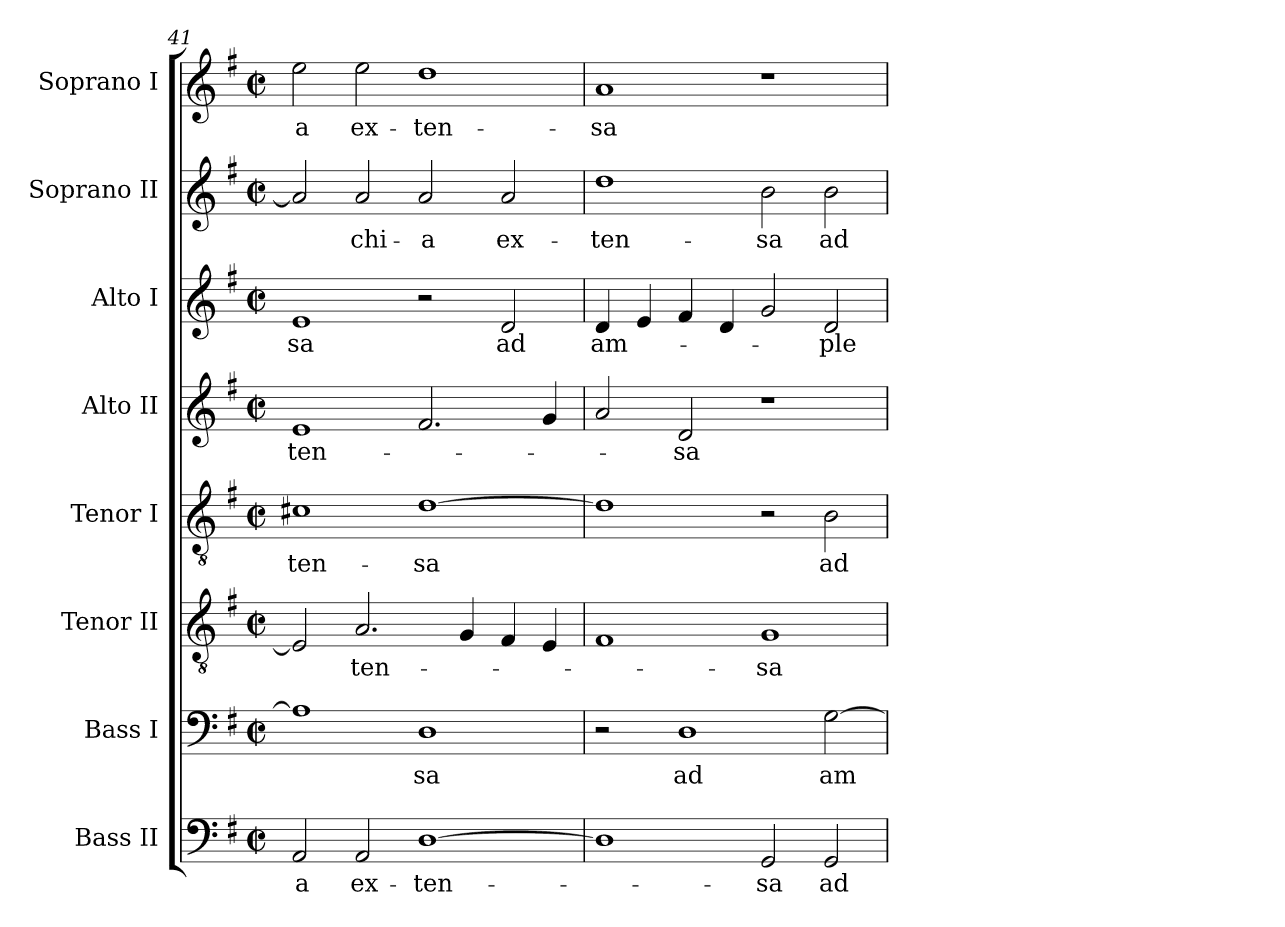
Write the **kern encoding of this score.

**kern	**text	**kern	**text	**kern	**text	**kern	**text	**kern	**text	**kern	**text	**kern	**text	**kern	**text
*part8	*part8	*part7	*part7	*part6	*part6	*part5	*part5	*part4	*part4	*part3	*part3	*part2	*part2	*part1	*part1
*staff8	*staff8	*staff7	*staff7	*staff6	*staff6	*staff5	*staff5	*staff4	*staff4	*staff3	*staff3	*staff2	*staff2	*staff1	*staff1
*I"Bass II	*	*I"Bass I	*	*I"Tenor II	*	*I"Tenor I	*	*I"Alto II	*	*I"Alto I	*	*I"Soprano II	*	*I"Soprano I	*
*I'BII	*	*I'BI	*	*I'TII	*	*I'TI	*	*I'AII	*	*I'AI	*	*	*	*	*
!!LO:PB:g=z
*clefF4	*	*clefF4	*	*clefGv2	*	*clefGv2	*	*clefG2	*	*clefG2	*	*clefG2	*	*clefG2	*
*k[f#]	*	*k[f#]	*	*k[f#]	*	*k[f#]	*	*k[f#]	*	*k[f#]	*	*k[f#]	*	*k[f#]	*
*G:	*	*G:	*	*G:	*	*G:	*	*G:	*	*G:	*	*G:	*	*G:	*
*M2/2	*	*M2/2	*	*M2/2	*	*M2/2	*	*M2/2	*	*M2/2	*	*M2/2	*	*M2/2	*
*met(c|)	*	*met(c|)	*	*met(c|)	*	*met(c|)	*	*met(c|)	*	*met(c|)	*	*met(c|)	*	*met(c|)	*
=41	=41	=41	=41	=41	=41	=41	=41	=41	=41	=41	=41	=41	=41	=41	=41
!	!LO:LY:b:color=#000000	!	!	!	!	!	!	!	!	!	!	!	!	!	!
!	!	!	!	!	!	!	!LO:LY:b:color=#000000	!	!	!	!	!	!	!	!
!	!	!	!	!	!	!	!	!	!LO:LY:b:color=#000000	!	!	!	!	!	!
!	!	!	!	!	!	!	!	!	!	!	!LO:LY:b:color=#000000	!	!	!	!
!	!	!	!	!	!	!	!	!	!	!	!	!	!	!	!LO:LY:b:color=#000000
2AAi/	-a	1Ai]	.	2Ei/]	.	1c#Xi	-ten-	1ei	-ten-	1ei	-sa	2ai/]	.	2eei\	-a
!	!LO:LY:b:color=#000000	!	!	!	!	!	!	!	!	!	!	!	!	!	!
!	!	!	!	!	!LO:LY:b:color=#000000	!	!	!	!	!	!	!	!	!	!
!	!	!	!	!	!	!	!	!	!	!	!	!	!LO:LY:b:color=#000000	!	!
!	!	!	!	!	!	!	!	!	!	!	!	!	!	!	!LO:LY:b:color=#000000
2AAi/	ex-	.	.	2.Ai/	-ten-	.	.	.	.	.	.	2ai/	-chi-	2eei\	ex-
!	!LO:LY:b:color=#000000	!	!	!	!	!	!	!	!	!	!	!	!	!	!
!	!	!	!LO:LY:b:color=#000000	!	!	!	!	!	!	!	!	!	!	!	!
!	!	!	!	!	!	!	!LO:LY:b:color=#000000	!	!	!	!	!	!	!	!
!	!	!	!	!	!	!	!	!	!	!	!	!	!LO:LY:b:color=#000000	!	!
!	!	!	!	!	!	!	!	!	!	!	!	!	!	!	!LO:LY:b:color=#000000
[>1Di	-ten-	1Di	-sa	.	.	[>1di	-sa	2.f#i/	.	2r	.	2ai/	-a	1ddi	-ten-
.	.	.	.	4Gi/	.	.	.	.	.	.	.	.	.	.	.
!	!	!	!	!	!	!	!	!	!	!	!LO:LY:b:color=#000000	!	!	!	!
!	!	!	!	!	!	!	!	!	!	!	!	!	!LO:LY:b:color=#000000	!	!
.	.	.	.	4F#i/	.	.	.	.	.	2di/	ad	2ai/	ex-	.	.
.	.	.	.	4Ei/	.	.	.	4gi/	.	.	.	.	.	.	.
=42	=42	=42	=42	=42	=42	=42	=42	=42	=42	=42	=42	=42	=42	=42	=42
!	!	!	!	!	!	!	!	!	!	!	!LO:LY:b:color=#000000	!	!	!	!
!	!	!	!	!	!	!	!	!	!	!	!	!	!LO:LY:b:color=#000000	!	!
!	!	!	!	!	!	!	!	!	!	!	!	!	!	!	!LO:LY:b:color=#000000
1Di]	.	2r	.	1F#i	.	1di]	.	2ai/	.	4di/	am-	1ddi	-ten-	1ai	-sa
.	.	.	.	.	.	.	.	.	.	4ei/	.	.	.	.	.
!	!	!	!LO:LY:b:color=#000000	!	!	!	!	!	!	!	!	!	!	!	!
!	!	!	!	!	!	!	!	!	!LO:LY:b:color=#000000	!	!	!	!	!	!
.	.	1Di	ad	.	.	.	.	2di/	-sa	4f#i/	.	.	.	.	.
.	.	.	.	.	.	.	.	.	.	4di/	.	.	.	.	.
!	!LO:LY:b:color=#000000	!	!	!	!	!	!	!	!	!	!	!	!	!	!
!	!	!	!	!	!LO:LY:b:color=#000000	!	!	!	!	!	!	!	!	!	!
!	!	!	!	!	!	!	!	!	!	!	!	!	!LO:LY:b:color=#000000	!	!
2GGi/	-sa	.	.	1Gi	-sa	2r	.	1r	.	2gi/	.	2bi\	-sa	1r	.
!	!LO:LY:b:color=#000000	!	!	!	!	!	!	!	!	!	!	!	!	!	!
!	!	!	!LO:LY:b:color=#000000	!	!	!	!	!	!	!	!	!	!	!	!
!	!	!	!	!	!	!	!LO:LY:b:color=#000000	!	!	!	!	!	!	!	!
!	!	!	!	!	!	!	!	!	!	!	!LO:LY:b:color=#000000	!	!	!	!
!	!	!	!	!	!	!	!	!	!	!	!	!	!LO:LY:b:color=#000000	!	!
2GGi/	ad	[>2Gi\	am-	.	.	2Bi\	ad	.	.	2di/	-ple-	2bi\	ad	.	.
=	=	=	=	=	=	=	=	=	=	=	=	=	=	=	=
*-	*-	*-	*-	*-	*-	*-	*-	*-	*-	*-	*-	*-	*-	*-	*-
